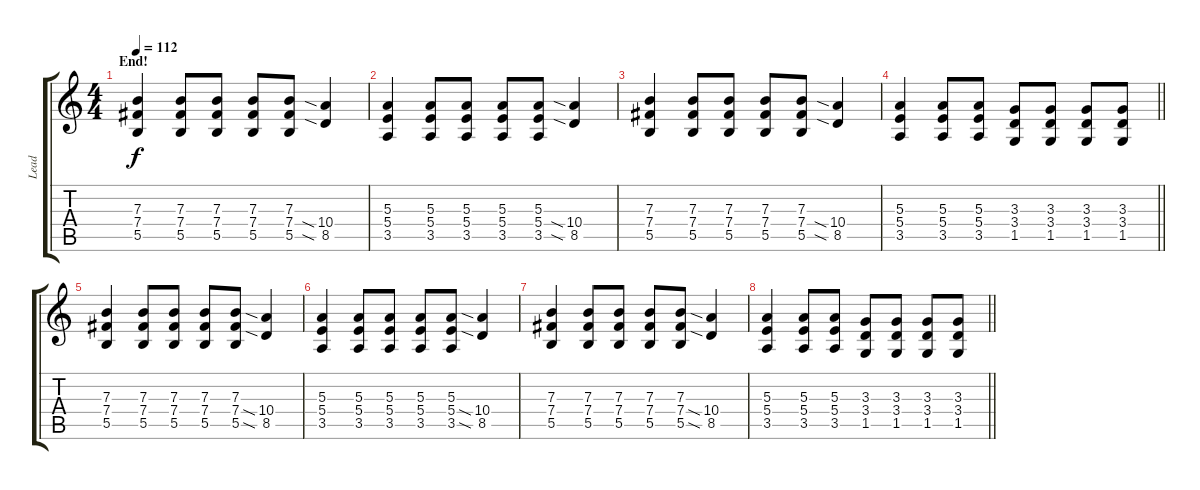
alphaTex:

\track ("Lead" "Lead") {instrument distortionguitar}
\staff {score tabs}
\tuning (Db4 Ab3 E3 B2 Gb2 B1) {hide}
\ts (4 4)
\section ("" "End!")
\tempo 112
\clef g2
\ks c
(7.3 7.4 5.5).4{dy f beam merge} (7.3 7.4 5.5).8 (7.3 7.4 5.5).8 (7.3 7.4 5.5).8 (7.3 7.4 5.5).8{beam merge} (10.4{sia} 8.5{sia}).4 |
(5.3 5.4 3.5).4{beam merge} (5.3 5.4 3.5).8 (5.3 5.4 3.5).8 (5.3 5.4 3.5).8 (5.3 5.4 3.5).8{beam merge} (10.4{sia} 8.5{sia}).4 |
(7.3 7.4 5.5).4{beam merge} (7.3 7.4 5.5).8 (7.3 7.4 5.5).8 (7.3 7.4 5.5).8 (7.3 7.4 5.5).8{beam merge} (10.4{sia} 8.5{sia}).4 |
\barLineRight lightlight
(5.3 5.4 3.5).4{beam merge} (5.3 5.4 3.5).8 (5.3 5.4 3.5).8 (3.3 3.4 1.5).8 (3.3 3.4 1.5).8 (3.3 3.4 1.5).8 (3.3 3.4 1.5).8 |
(7.3 7.4 5.5).4{beam merge} (7.3 7.4 5.5).8 (7.3 7.4 5.5).8 (7.3 7.4 5.5).8 (7.3 7.4 5.5).8{beam merge} (10.4{sia} 8.5{sia}).4 |
(5.3 5.4 3.5).4{beam merge} (5.3 5.4 3.5).8 (5.3 5.4 3.5).8 (5.3 5.4 3.5).8 (5.3 5.4 3.5).8{beam merge} (10.4{sia} 8.5{sia}).4 |
(7.3 7.4 5.5).4{beam merge} (7.3 7.4 5.5).8 (7.3 7.4 5.5).8 (7.3 7.4 5.5).8 (7.3 7.4 5.5).8{beam merge} (10.4{sia} 8.5{sia}).4 |
\barLineRight lightlight
(5.3 5.4 3.5).4{beam merge} (5.3 5.4 3.5).8 (5.3 5.4 3.5).8 (3.3 3.4 1.5).8 (3.3 3.4 1.5).8 (3.3 3.4 1.5).8 (3.3 3.4 1.5).8
